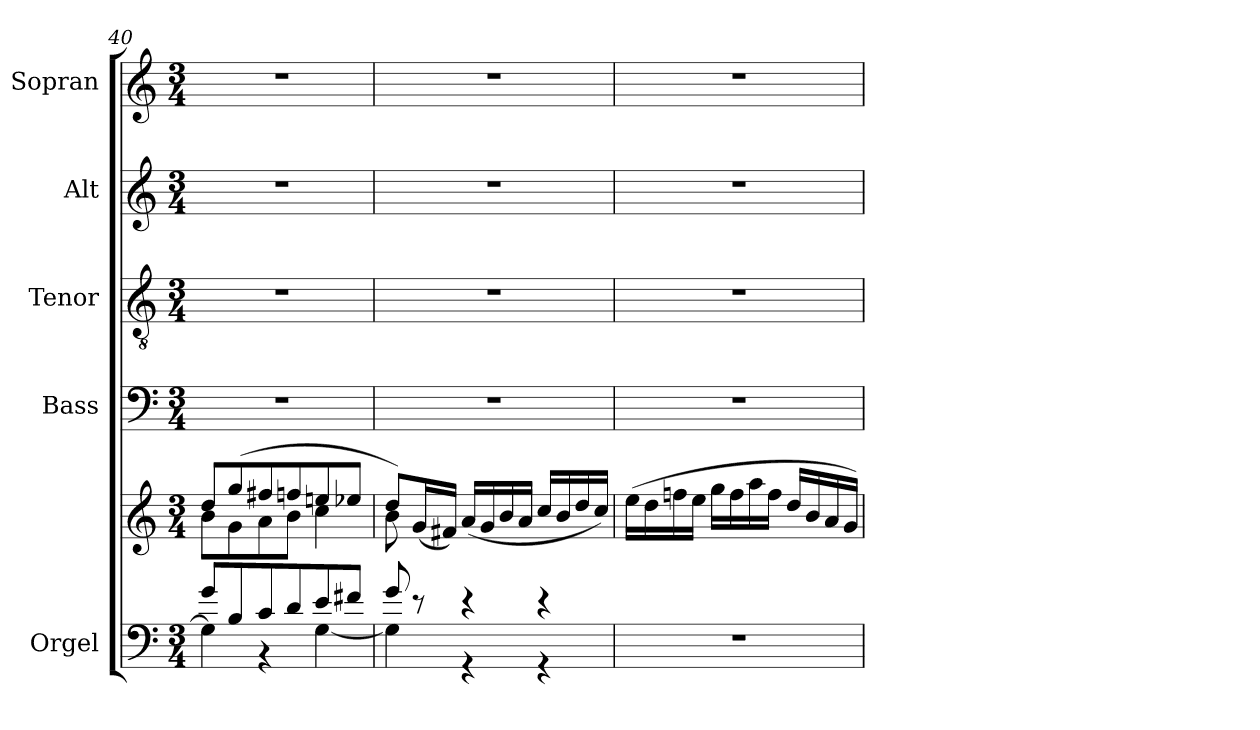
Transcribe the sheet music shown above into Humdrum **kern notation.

**kern	**kern	**kern	**kern	**kern	**kern
*part5	*part5	*part4	*part3	*part2	*part1
*staff6	*staff5	*staff4	*staff3	*staff2	*staff1
*I"Orgel	*	*I"Bass	*I"Tenor	*I"Alt	*I"Sopran
*I'Org.	*	*I'B.	*I'T.	*I'A.	*I'S.
*clefF4	*clefG2	*clefF4	*clefGv2	*clefG2	*clefG2
*k[]	*k[]	*k[]	*k[]	*k[]	*k[]
*C:	*C:	*C:	*C:	*C:	*C:
*M3/4	*M3/4	*M3/4	*M3/4	*M3/4	*M3/4
=40	=40	=40	=40	=40	=40
*^	*^	*	*	*	*
8g/L	4G\]	8dd/L	8b\L	2.r	2.r	2.r	2.r
8B/	.	(>8gg/	8g\	.	.	.	.
8c/	4r	8ff#X/	8a\	.	.	.	.
8d/	.	8ffn/	8b\J	.	.	.	.
8e/	[<4G\	8een/	4cc\	.	.	.	.
8f#X/J	.	8ee-X/J	.	.	.	.	.
=41	=41	=41	=41	=41	=41	=41	=41
8g/	4G\]	8dd/L)	8b\	2.r	2.r	2.r	2.r
8re	.	(<16g/L	8ryy	.	.	.	.
.	.	16f#X/JJ)	.	.	.	.	.
4r	4r	(<16a/LL	4ryy	.	.	.	.
.	.	16g/	.	.	.	.	.
.	.	16b/	.	.	.	.	.
.	.	16a/JJ	.	.	.	.	.
4r	4r	16cc/LL	4ryy	.	.	.	.
.	.	16b/	.	.	.	.	.
.	.	16dd/	.	.	.	.	.
.	.	16cc/JJ)	.	.	.	.	.
*v	*v	*	*	*	*	*	*
*	*v	*v	*	*	*	*
!!LO:PB:g=z
=42	=42	=42	=42	=42	=42
2.r	(>16ee\LL	2.r	2.r	2.r	2.r
.	16dd\	.	.	.	.
.	16ffn\	.	.	.	.
.	16ee\JJ	.	.	.	.
.	16gg\LL	.	.	.	.
.	16ff\	.	.	.	.
.	16aa\	.	.	.	.
.	16ff\JJ	.	.	.	.
.	16dd/LL	.	.	.	.
.	16b/	.	.	.	.
.	16a/	.	.	.	.
.	16g/JJ)	.	.	.	.
=	=	=	=	=	=
*-	*-	*-	*-	*-	*-
